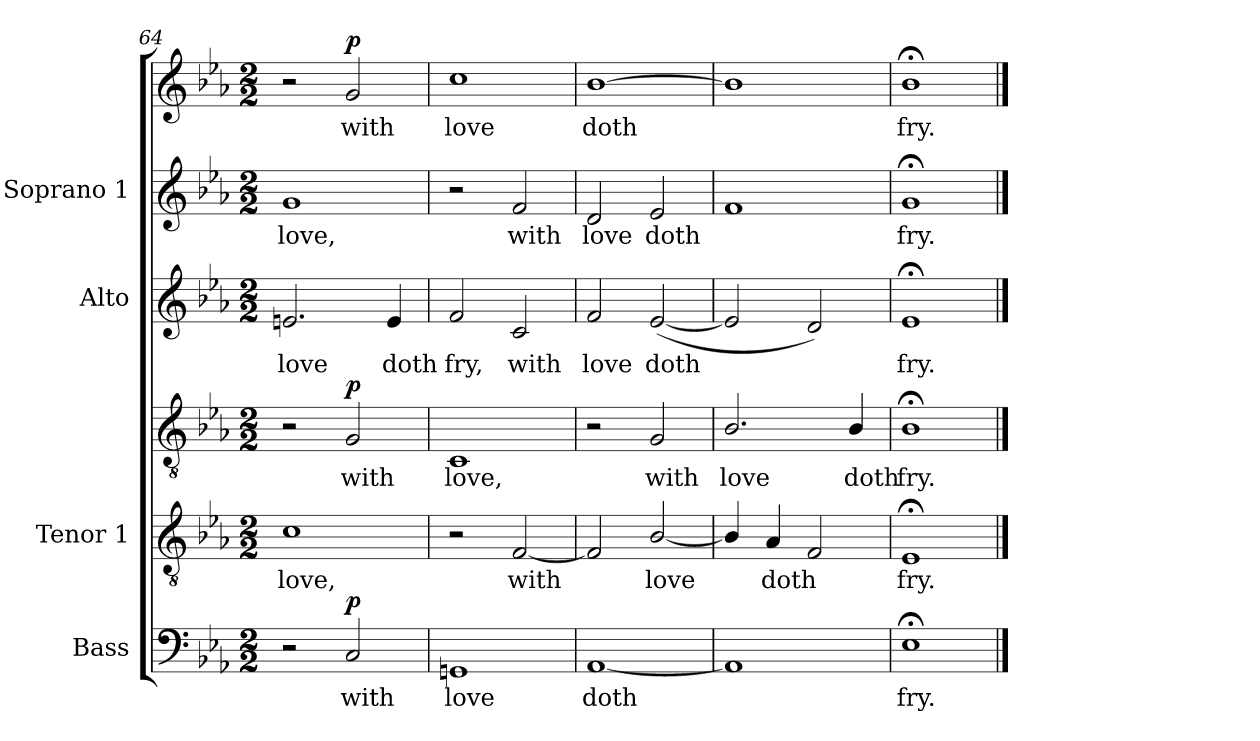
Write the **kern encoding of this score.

**kern	**text	**dynam	**kern	**text	**kern	**text	**dynam	**kern	**text	**kern	**text	**kern	**text	**dynam
*part4	*part4	*part4	*part3	*part3	*part3	*part3	*part3	*part2	*part2	*part1	*part1	*part1	*part1	*part1
*staff6	*staff6	*staff6	*staff5	*staff5	*staff4	*staff4	*staff4/5	*staff3	*staff3	*staff2	*staff2	*staff1	*staff1	*staff1/2
*I"Bass	*	*	*I"Tenor 1	*	*	*	*	*I"Alto	*	*I"Soprano 1	*	*	*	*
*I'B	*	*	*I'T	*	*	*	*	*I'A	*	*I'S	*	*	*	*
!!LO:LB:g=z
*clefF4	*	*	*clefGv2	*	*clefGv2	*	*	*clefG2	*	*clefG2	*	*clefG2	*	*
*k[b-e-a-]	*	*	*k[b-e-a-]	*	*k[b-e-a-]	*	*	*k[b-e-a-]	*	*k[b-e-a-]	*	*k[b-e-a-]	*	*
*E-:	*	*	*E-:	*	*E-:	*	*	*E-:	*	*E-:	*	*E-:	*	*
*M2/2	*	*	*M2/2	*	*M2/2	*	*	*M2/2	*	*M2/2	*	*M2/2	*	*
=64	=64	=64	=64	=64	=64	=64	=64	=64	=64	=64	=64	=64	=64	=64
!	!	!	!	!LO:LY:b	!	!	!	!	!LO:LY:b	!	!LO:LY:b	!	!	!
2r	.	.	1c	love,	2r	.	.	2.en	love	1g	love,	2r	.	.
!	!LO:LY:b	!LO:DY:b	!	!	!	!LO:LY:b	!LO:DY:b	!	!	!	!	!	!LO:LY:b	!LO:DY:b
2C	with	p	.	.	2G	with	p	.	.	.	.	2g	with	p
!	!	!	!	!	!	!	!	!	!LO:LY:b	!	!	!	!	!
.	.	.	.	.	.	.	.	4e	doth	.	.	.	.	.
=65	=65	=65	=65	=65	=65	=65	=65	=65	=65	=65	=65	=65	=65	=65
!	!LO:LY:b	!	!	!	!	!LO:LY:b	!	!	!LO:LY:b	!	!	!	!LO:LY:b	!
1GGn	love	.	2r	.	1C	love,	.	2f	fry,	2r	.	1cc	love	.
!	!	!	!	!LO:LY:b	!	!	!	!	!LO:LY:b	!	!LO:LY:b	!	!	!
.	.	.	[2F	with	.	.	.	2c	with	2f	with	.	.	.
=66	=66	=66	=66	=66	=66	=66	=66	=66	=66	=66	=66	=66	=66	=66
!	!LO:LY:b	!	!	!	!	!	!	!	!LO:LY:b	!	!LO:LY:b	!	!LO:LY:b	!
[1AA-	doth	.	2F]	.	2r	.	.	2f	love	2d	love	[1b-	doth	.
!	!	!	!	!LO:LY:b	!	!LO:LY:b	!	!	!LO:LY:b	!	!LO:LY:b	!	!	!
.	.	.	[2B-/	love	2G	with	.	(<[2e-	doth	2e-	doth	.	.	.
=67	=67	=67	=67	=67	=67	=67	=67	=67	=67	=67	=67	=67	=67	=67
!	!	!	!	!	!	!LO:LY:b	!	!	!	!	!	!	!	!
1AA-]	.	.	4B-/]	.	2.B-/	love	.	2e-]	.	1f	.	1b-]	.	.
!	!	!	!	!LO:LY:b	!	!	!	!	!	!	!	!	!	!
.	.	.	4A-	doth	.	.	.	.	.	.	.	.	.	.
.	.	.	2F	.	.	.	.	2d)	.	.	.	.	.	.
!	!	!	!	!	!	!LO:LY:b	!	!	!	!	!	!	!	!
.	.	.	.	.	4B-/	doth	.	.	.	.	.	.	.	.
=68	=68	=68	=68	=68	=68	=68	=68	=68	=68	=68	=68	=68	=68	=68
!	!LO:LY:b	!	!	!LO:LY:b	!	!LO:LY:b	!	!	!LO:LY:b	!	!LO:LY:b	!	!LO:LY:b	!
1E-;<	fry.	.	1E-;<	fry.	1B-;<	fry.	.	1e-;<	fry.	1g;<	fry.	1b-;<	fry.	.
==	==	==	==	==	==	==	==	==	==	==	==	==	==	==
*-	*-	*-	*-	*-	*-	*-	*-	*-	*-	*-	*-	*-	*-	*-
